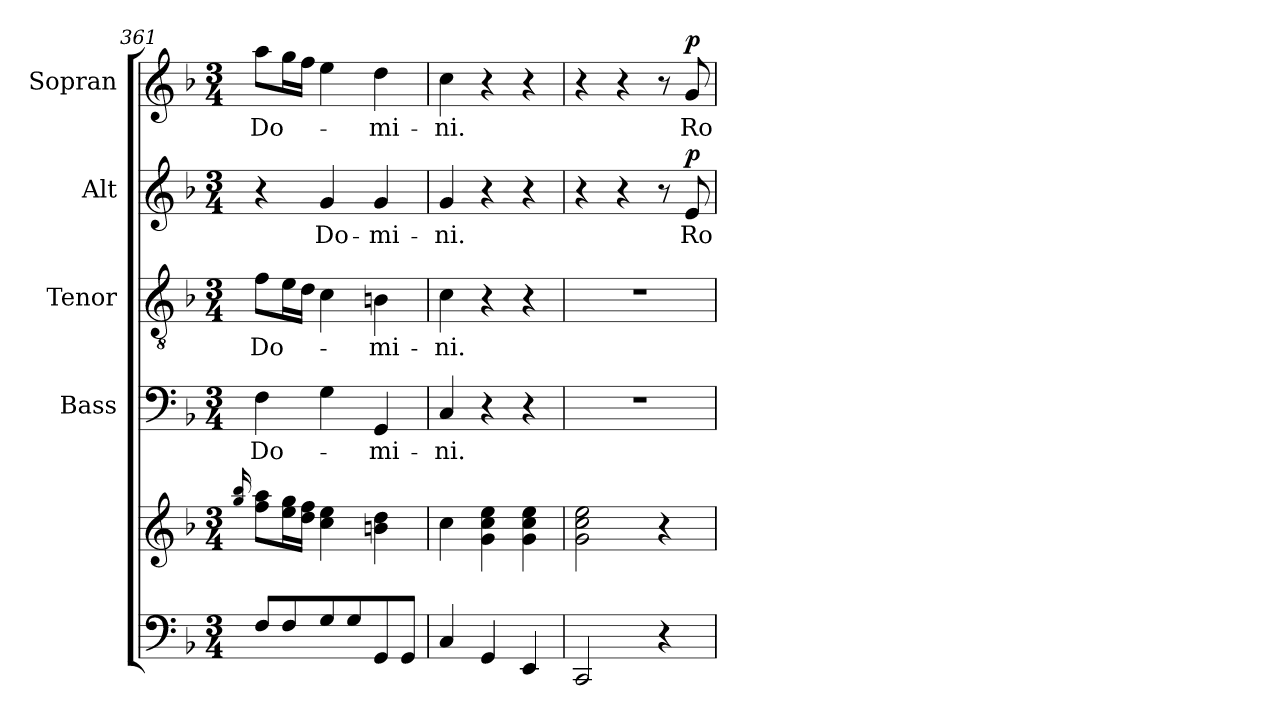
**kern	**kern	**kern	**text	**kern	**text	**kern	**text	**dynam	**kern	**text	**dynam
*part5	*part5	*part4	*part4	*part3	*part3	*part2	*part2	*part2	*part1	*part1	*part1
*staff6	*staff5	*staff4	*staff4	*staff3	*staff3	*staff2	*staff2	*staff2	*staff1	*staff1	*staff1
*	*	*I"Bass	*	*I"Tenor	*	*I"Alt	*	*	*I"Sopran	*	*
*	*	*I'B.	*	*I'T.	*	*I'A.	*	*	*I'S.	*	*
*clefF4	*clefG2	*clefF4	*	*clefGv2	*	*clefG2	*	*	*clefG2	*	*
*k[b-]	*k[b-]	*k[b-]	*	*k[b-]	*	*k[b-]	*	*	*k[b-]	*	*
*F:	*F:	*F:	*	*F:	*	*F:	*	*	*F:	*	*
*M3/4	*M3/4	*M3/4	*	*M3/4	*	*M3/4	*	*	*M3/4	*	*
=361	=361	=361	=361	=361	=361	=361	=361	=361	=361	=361	=361
.	16qqgg/ 16qqbb-/	.	.	.	.	.	.	.	.	.	.
!	!	!	!LO:LY:b	!	!LO:LY:b	!	!	!	!	!LO:LY:b	!
8F/L	8ff\ 8aa\L	4F\	Do-	8f\L	Do-	4r	.	.	8aa\L	Do-	.
8F/	16ee\ 16gg\L	.	.	16e\L	.	.	.	.	16gg\L	.	.
.	16dd\ 16ff\JJ	.	.	16d\JJ	.	.	.	.	16ff\JJ	.	.
!	!	!	!	!	!	!	!LO:LY:b	!	!	!	!
8G/	4cc\ 4ee\	4G\	.	4c\	.	4g/	Do-	.	4ee\	.	.
8G/	.	.	.	.	.	.	.	.	.	.	.
!	!	!	!LO:LY:b	!	!LO:LY:b	!	!LO:LY:b	!	!	!LO:LY:b	!
8GG/	4bn\ 4dd\	4GG/	-mi-	4Bn\	-mi-	4g/	-mi-	.	4dd\	-mi-	.
8GG/J	.	.	.	.	.	.	.	.	.	.	.
=362	=362	=362	=362	=362	=362	=362	=362	=362	=362	=362	=362
!	!	!	!LO:LY:b	!	!LO:LY:b	!	!LO:LY:b	!	!	!LO:LY:b	!
4C/	4cc\	4C/	-ni.	4c\	-ni.	4g/	-ni.	.	4cc\	-ni.	.
4GG/	4g\ 4cc\ 4ee\	4r	.	4r	.	4r	.	.	4r	.	.
4EE/	4g\ 4cc\ 4ee\	4r	.	4r	.	4r	.	.	4r	.	.
=363	=363	=363	=363	=363	=363	=363	=363	=363	=363	=363	=363
2CC/	2g\ 2cc\ 2ee\	2.r	.	2.r	.	4r	.	.	4r	.	.
.	.	.	.	.	.	4r	.	.	4r	.	.
4r	4r	.	.	.	.	8r	.	.	8r	.	.
!	!	!	!	!	!	!	!LO:LY:b	!LO:DY:a	!	!LO:LY:b	!LO:DY:a
.	.	.	.	.	.	8e/	Ro-	p	8g/	Ro-	p
=	=	=	=	=	=	=	=	=	=	=	=
*-	*-	*-	*-	*-	*-	*-	*-	*-	*-	*-	*-
